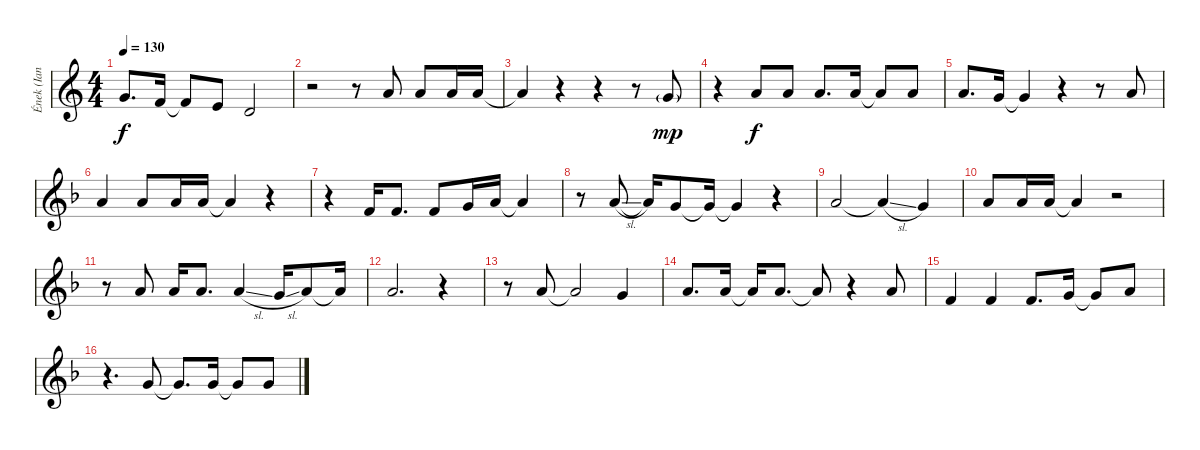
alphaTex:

\track ("Ének (Ian Gillan)" "Ének (Ian ") {instrument tenorsax}
\staff {score}
\tuning (E4 B3 G3 D3 A2 E2) {hide}
\ts (4 4)
\tempo 130
\clef g2
\ks c
3.1.8{d dy f} 1.1.16 1.1{t}.8 0.1.8 3.2.2 |
r.2 r.8 5.1.8 5.1.8 5.1.16 5.1.16 |
5.1{t}.4 r.4 r.4 r.8 3.1{g}.8{dy mp} |
r.4 5.1.8{dy f} 5.1.8 5.1.8{d} 5.1.16 5.1{t}.8 5.1.8 |
5.1.8{d} 3.1.16 3.1{t}.4 r.4 r.8 5.1.8 |
\ks f
5.1.4 5.1.8 5.1.16 5.1.16 5.1{t}.4 r.4 |
r.4 1.1.16 1.1.8{d} 1.1.8 3.1.16 5.1.16 5.1{t}.4 |
r.8 5.1{sl}.8 5.1{t}.16 3.1.8 3.1{t}.16 3.1{t}.4 r.4 |
5.1.2 5.1{sl t}.4 3.1.4 |
5.1.8 5.1.16 5.1.16 5.1{t}.4 r.2 |
r.8 5.1.8 5.1.16 5.1.8{d} 5.1{sl}.4 3.1{sl}.16 5.1.8 5.1{t}.16 |
5.1.2{d} r.4 |
r.8 5.1.8 5.1{t}.2 3.1.4 |
5.1.8{d} 5.1.16 5.1{t}.16 5.1.8{d} 5.1{t}.8 r.4 5.1.8 |
1.1.4 1.1.4 1.1.8{d} 3.1.16 3.1{t}.8 5.1.8 |
r.4{d} 3.1.8 3.1{t}.8{d} 3.1.16 3.1{t}.8 3.1.8
